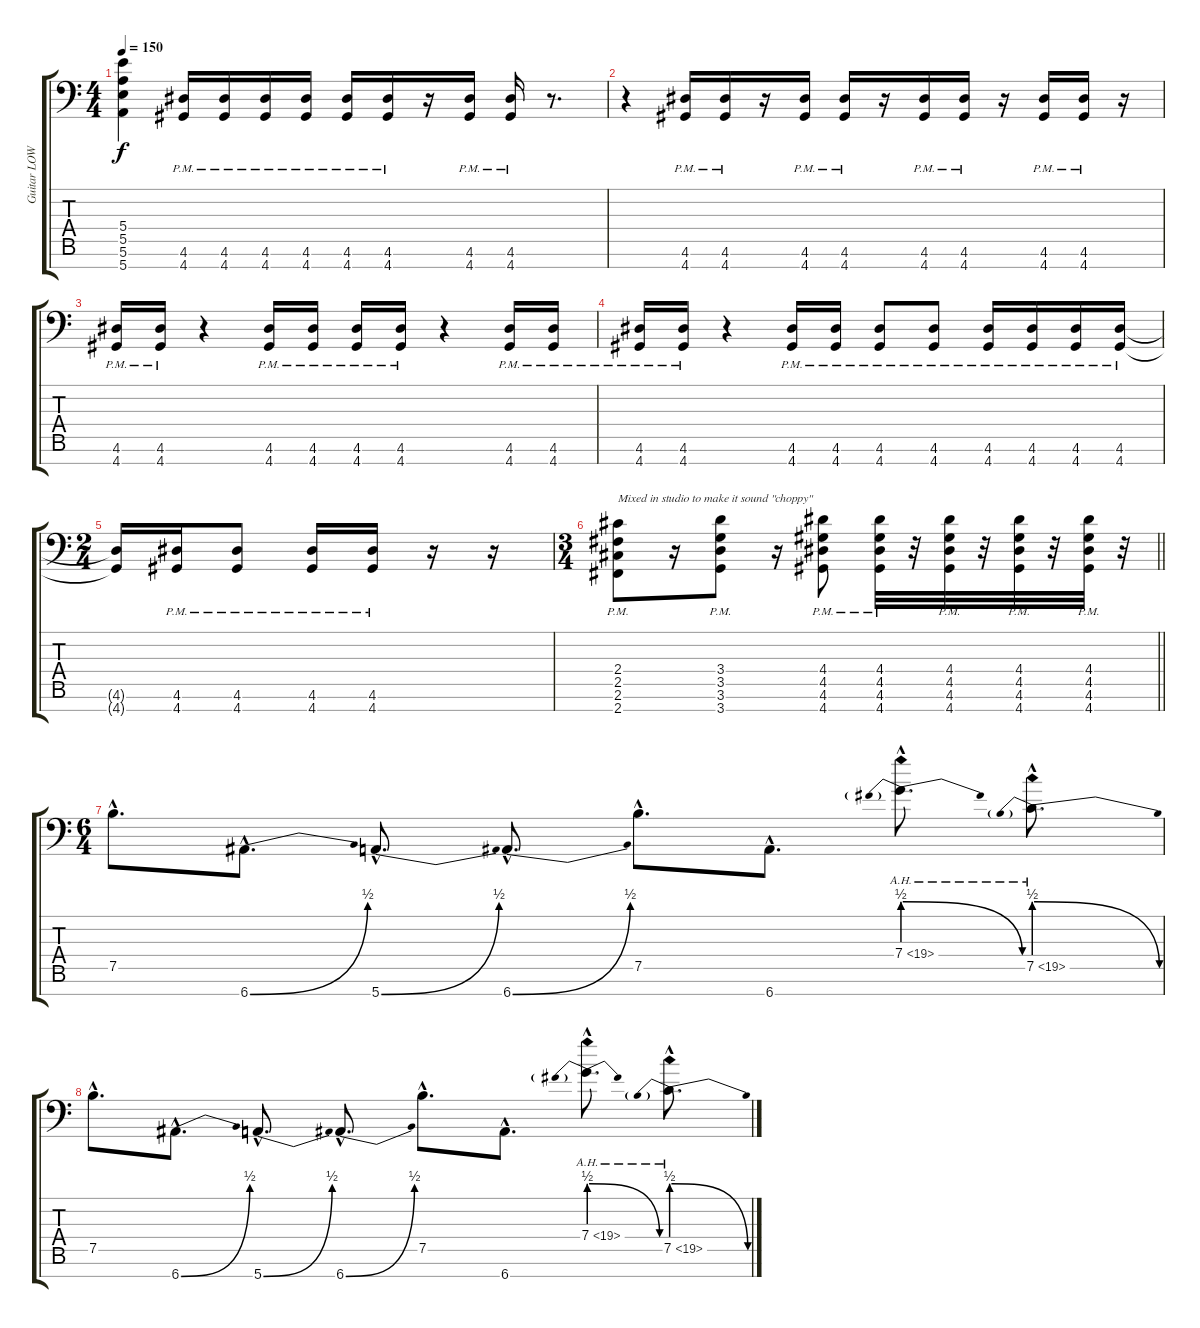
\track ("Guitar LOW LEFT" "Guitar LOW") {instrument distortionguitar}
\staff {score tabs}
\tuning (B3 Gb3 E3 B2 E2 B1 E1) {hide}
\ts (4 4)
\tempo 150
\clef f4
\ks c
(5.4 5.5 5.6 5.7).4{dy f} (4.6{pm} 4.7{pm}).16 (4.6{pm} 4.7{pm}).16 (4.6{pm} 4.7{pm}).16 (4.6{pm} 4.7{pm}).16 (4.6{pm} 4.7{pm}).16 (4.6{pm} 4.7{pm}).16 r.16 (4.6{pm} 4.7{pm}).16 (4.6{pm} 4.7{pm}).16 r.8{d} |
r.4 (4.6{pm} 4.7{pm}).16 (4.6{pm} 4.7{pm}).16 r.16 (4.6{pm} 4.7{pm}).16 (4.6{pm} 4.7{pm}).16 r.16 (4.6{pm} 4.7{pm}).16 (4.6{pm} 4.7{pm}).16 r.16 (4.6{pm} 4.7{pm}).16 (4.6{pm} 4.7{pm}).16 r.16 |
(4.6{pm} 4.7{pm}).16 (4.6{pm} 4.7{pm}).16 r.4 (4.6{pm} 4.7{pm}).16 (4.6{pm} 4.7{pm}).16 (4.6{pm} 4.7{pm}).16 (4.6{pm} 4.7{pm}).16 r.4 (4.6{pm} 4.7{pm}).16 (4.6{pm} 4.7{pm}).16 |
(4.6{pm} 4.7{pm}).16 (4.6{pm} 4.7{pm}).16 r.4 (4.6{pm} 4.7{pm}).16 (4.6{pm} 4.7{pm}).16 (4.6{pm} 4.7{pm}).8 (4.6{pm} 4.7{pm}).8 (4.6{pm} 4.7{pm}).16 (4.6{pm} 4.7{pm}).16 (4.6{pm} 4.7{pm}).16 (4.6{pm} 4.7{pm}).16 |
\ts (2 4)
(4.6{t} 4.7{t}).16 (4.6{pm} 4.7{pm}).16 (4.6{pm} 4.7{pm}).8 (4.6{pm} 4.7{pm}).16 (4.6{pm} 4.7{pm}).16 r.16 r.16 |
\ts (3 4)
\barLineRight lightlight
(2.4{pm} 2.5{pm} 2.6{pm} 2.7{pm}).8{txt "Mixed in studio to make it sound \"choppy\""} r.16 (3.4{pm} 3.5{pm} 3.6{pm} 3.7{pm}).8 r.16 (4.4{pm} 4.5{pm} 4.6{pm} 4.7{pm}).8 (4.4{pm} 4.5{pm} 4.6{pm} 4.7{pm}).32 r.32 (4.4{pm} 4.5{pm} 4.6{pm} 4.7{pm}).32 r.32 (4.4{pm} 4.5{pm} 4.6{pm} 4.7{pm}).32 r.32 (4.4{pm} 4.5{pm} 4.6{pm} 4.7{pm}).32 r.32 |
\ts (6 4)
\section ("" "")
7.5{hac}.8{d} 6.7{be (bend 0 0 60 2) hac}.8{d} 5.7{be (bend 0 0 60 2) hac}.8{d} 6.7{be (bend 0 0 60 2) hac}.8{d} 7.5{hac}.8{d} 6.7{hac}.8{d} 7.4{be (prebendrelease 0 2 60 0) ah 12 hac}.8{d} 7.5{be (prebendrelease 0 2 60 0) ah 12 hac}.8{d} |
7.5{hac}.8{d} 6.7{be (bend 0 0 60 2) hac}.8{d} 5.7{be (bend 0 0 60 2) hac}.8{d} 6.7{be (bend 0 0 60 2) hac}.8{d} 7.5{hac}.8{d} 6.7{hac}.8{d} 7.4{be (prebendrelease 0 2 60 0) ah 12 hac}.8{d} 7.5{be (prebendrelease 0 2 60 0) ah 12 hac}.8{d}
